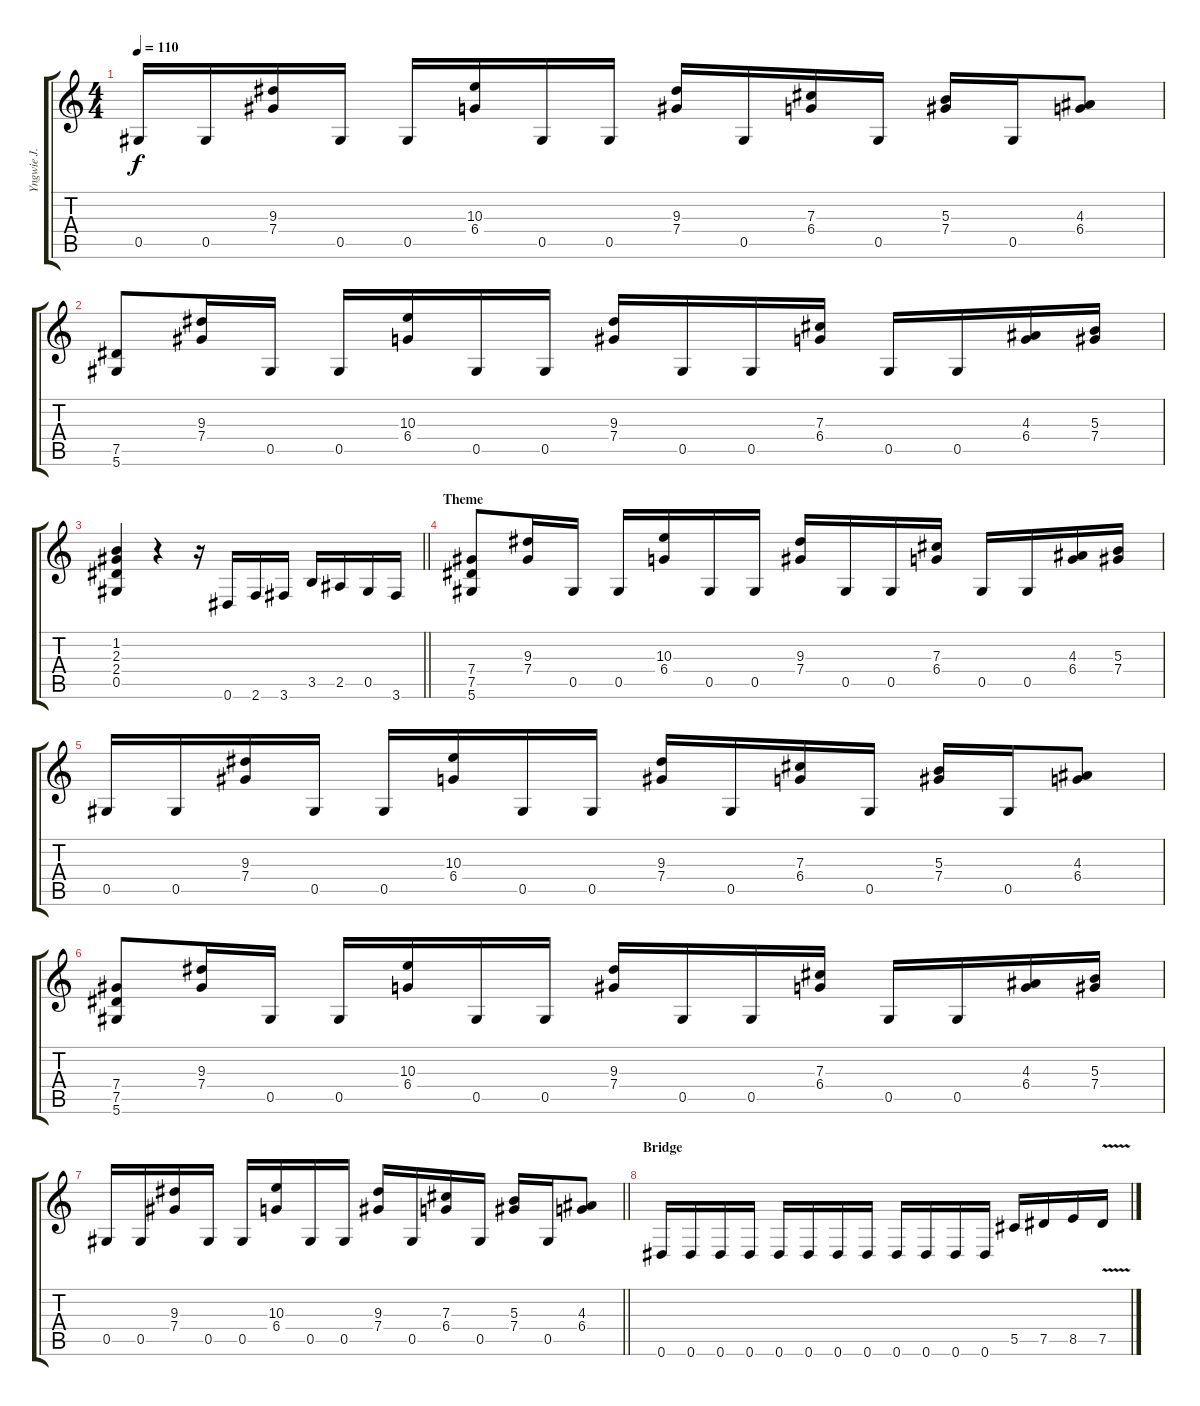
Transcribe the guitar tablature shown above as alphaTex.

\track ("Yngwie J. Malmsteen" "Yngwie J. ") {instrument overdrivenguitar}
\staff {score tabs}
\tuning (Eb4 Bb3 Gb3 Db3 Ab2 Eb2) {hide}
\ts (4 4)
\tempo 110
\clef g2
\ks c
0.5.16{dy f} 0.5.16 (9.3 7.4).16 0.5.16 0.5.16 (10.3 6.4).16 0.5.16 0.5.16 (9.3 7.4).16 0.5.16 (7.3 6.4).16 0.5.16 (5.3 7.4).16 0.5.16 (4.3 6.4).8 |
(7.5 5.6).8 (9.3 7.4).16 0.5.16 0.5.16 (10.3 6.4).16 0.5.16 0.5.16 (9.3 7.4).16 0.5.16 0.5.16 (7.3 6.4).16 0.5.16 0.5.16 (4.3 6.4).16 (5.3 7.4).16 |
\barLineRight lightlight
(1.2 2.3 2.4 0.5).4 r.4 r.16 0.6.16 2.6.16 3.6.16 3.5.16 2.5.16 0.5.16 3.6.16 |
\section ("" "Theme")
(7.4 7.5 5.6).8 (9.3 7.4).16 0.5.16 0.5.16 (10.3 6.4).16 0.5.16 0.5.16 (9.3 7.4).16 0.5.16 0.5.16 (7.3 6.4).16 0.5.16 0.5.16 (4.3 6.4).16 (5.3 7.4).16 |
0.5.16 0.5.16 (9.3 7.4).16 0.5.16 0.5.16 (10.3 6.4).16 0.5.16 0.5.16 (9.3 7.4).16 0.5.16 (7.3 6.4).16 0.5.16 (5.3 7.4).16 0.5.16 (4.3 6.4).8 |
(7.4 7.5 5.6).8 (9.3 7.4).16 0.5.16 0.5.16 (10.3 6.4).16 0.5.16 0.5.16 (9.3 7.4).16 0.5.16 0.5.16 (7.3 6.4).16 0.5.16 0.5.16 (4.3 6.4).16 (5.3 7.4).16 |
\barLineRight lightlight
0.5.16 0.5.16 (9.3 7.4).16 0.5.16 0.5.16 (10.3 6.4).16 0.5.16 0.5.16 (9.3 7.4).16 0.5.16 (7.3 6.4).16 0.5.16 (5.3 7.4).16 0.5.16 (4.3 6.4).8 |
\section ("" "Bridge")
0.6.16 0.6.16 0.6.16 0.6.16 0.6.16 0.6.16 0.6.16 0.6.16 0.6.16 0.6.16 0.6.16 0.6.16 5.5.16 7.5.16 8.5.16 7.5{v}.16
